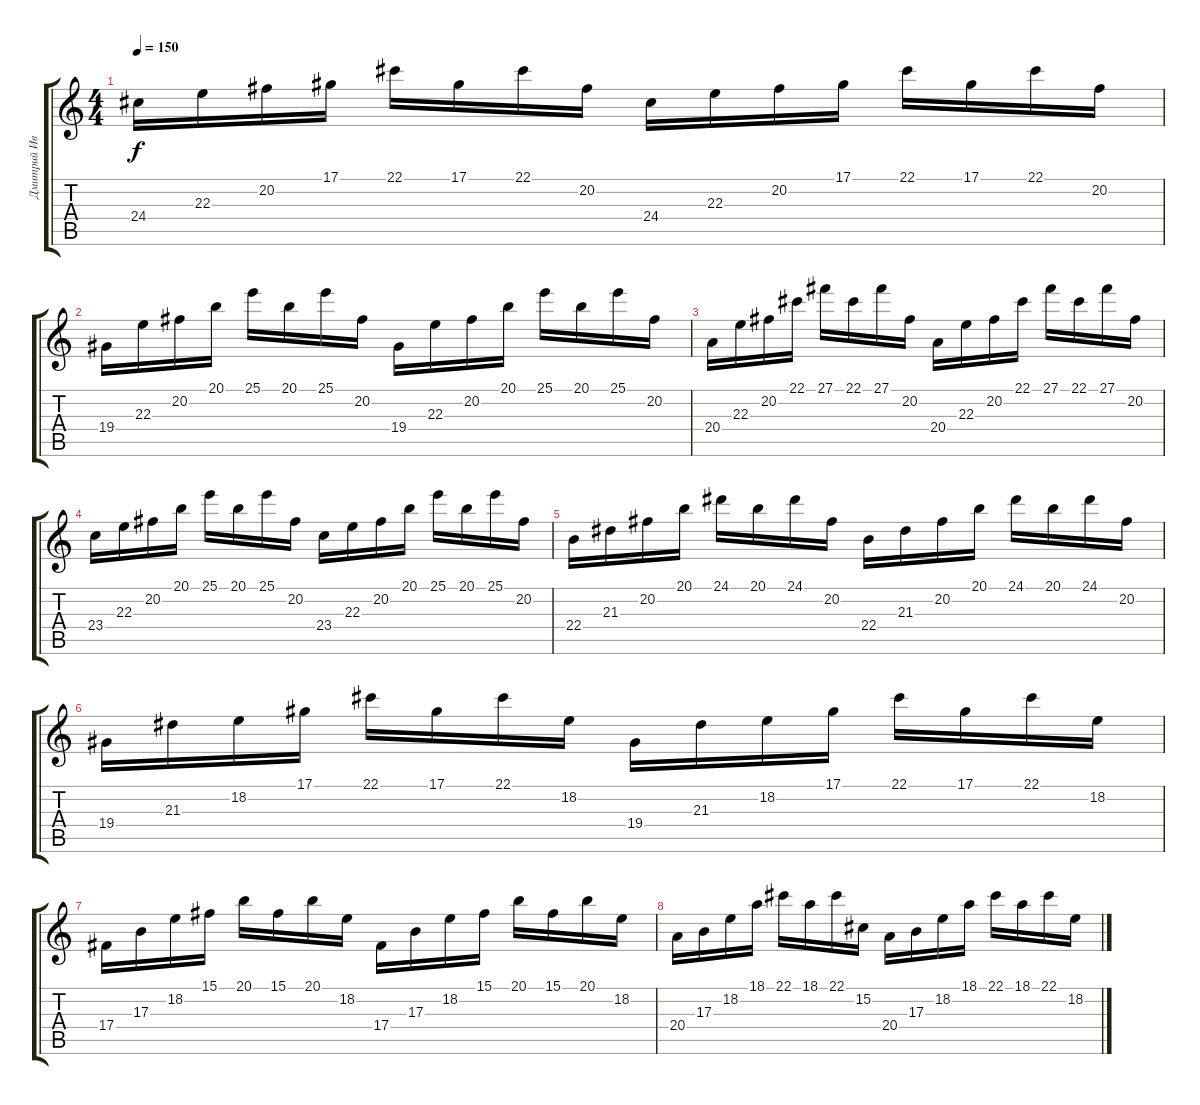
\track ("Дмитрий Иванов" "Дмитрий Ив") {instrument harpsichord}
\staff {score tabs}
\tuning (Eb4 Bb3 Gb3 Db3 Ab2 Eb2) {hide}
\ts (4 4)
\tempo 150
\clef g2
\ks c
24.4.16{dy f} 22.3.16 20.2.16 17.1.16 22.1.16 17.1.16 22.1.16 20.2.16 24.4.16 22.3.16 20.2.16 17.1.16 22.1.16 17.1.16 22.1.16 20.2.16 |
19.4.16 22.3.16 20.2.16 20.1.16 25.1.16 20.1.16 25.1.16 20.2.16 19.4.16 22.3.16 20.2.16 20.1.16 25.1.16 20.1.16 25.1.16 20.2.16 |
20.4.16 22.3.16 20.2.16 22.1.16 27.1.16 22.1.16 27.1.16 20.2.16 20.4.16 22.3.16 20.2.16 22.1.16 27.1.16 22.1.16 27.1.16 20.2.16 |
23.4.16 22.3.16 20.2.16 20.1.16 25.1.16 20.1.16 25.1.16 20.2.16 23.4.16 22.3.16 20.2.16 20.1.16 25.1.16 20.1.16 25.1.16 20.2.16 |
22.4.16 21.3.16 20.2.16 20.1.16 24.1.16 20.1.16 24.1.16 20.2.16 22.4.16 21.3.16 20.2.16 20.1.16 24.1.16 20.1.16 24.1.16 20.2.16 |
19.4.16 21.3.16 18.2.16 17.1.16 22.1.16 17.1.16 22.1.16 18.2.16 19.4.16 21.3.16 18.2.16 17.1.16 22.1.16 17.1.16 22.1.16 18.2.16 |
17.4.16 17.3.16 18.2.16 15.1.16 20.1.16 15.1.16 20.1.16 18.2.16 17.4.16 17.3.16 18.2.16 15.1.16 20.1.16 15.1.16 20.1.16 18.2.16 |
20.4.16 17.3.16 18.2.16 18.1.16 22.1.16 18.1.16 22.1.16 15.2.16 20.4.16 17.3.16 18.2.16 18.1.16 22.1.16 18.1.16 22.1.16 18.2.16
